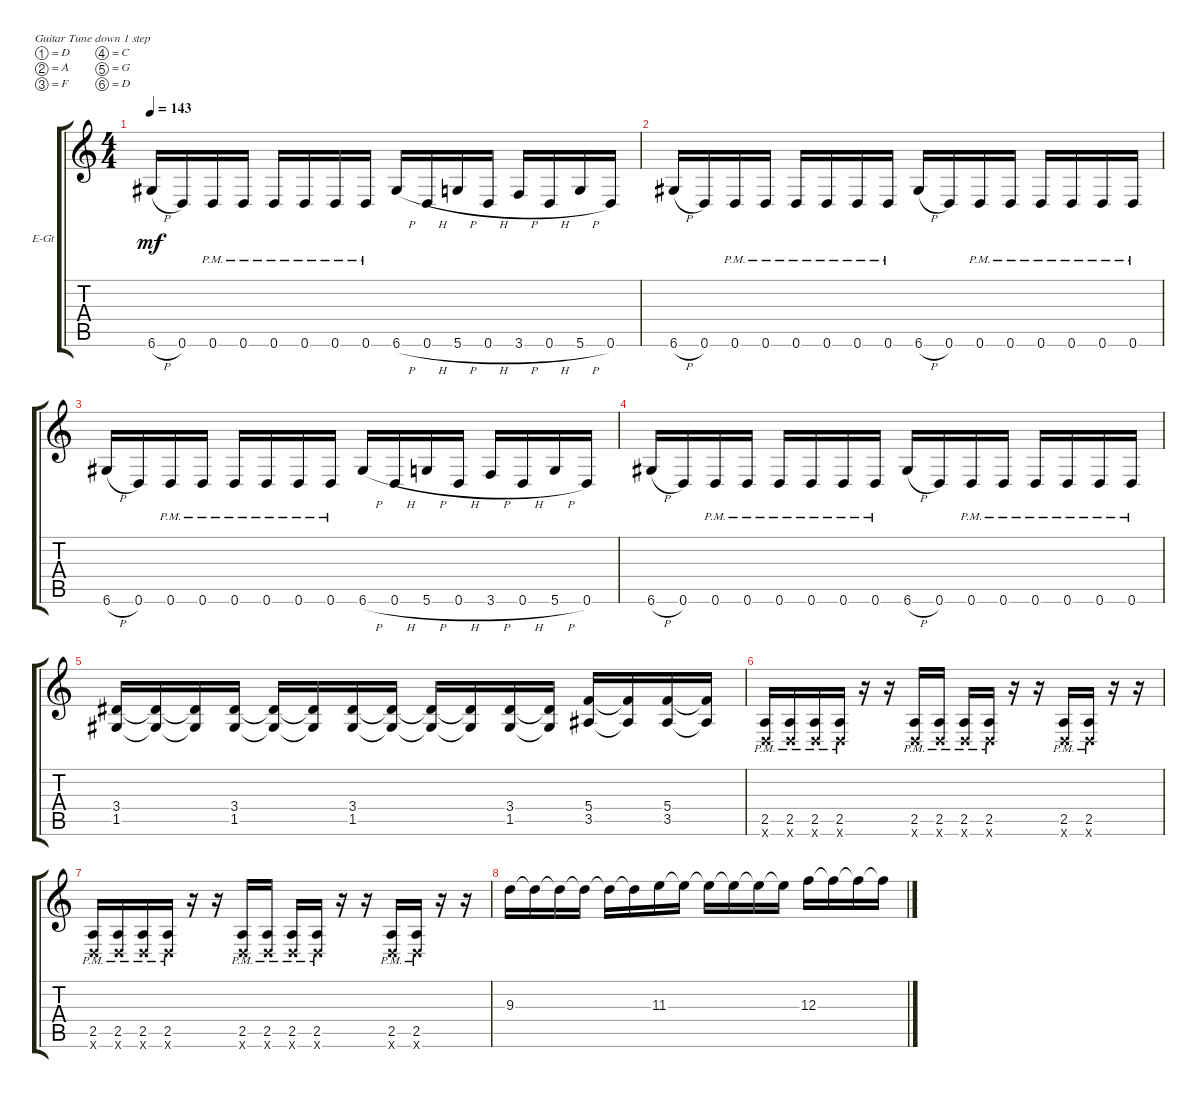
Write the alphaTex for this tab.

\defaultSystemsLayout 4
\bracketExtendMode groupsimilarinstruments
\firstSystemTrackNameOrientation horizontal
\otherSystemsTrackNameOrientation horizontal
\track ("Electric Guitar" "E-Gt") {instrument distortionguitar}
\staff {score tabs}
\tuning (D4 A3 F3 C3 G2 D2)
\ts (4 4)
\tempo 143
\clef g2
\ks c
6.6{h}.16{dy mf} 0.6.16 0.6{pm}.16 0.6{pm}.16 0.6{pm}.16 0.6{pm}.16 0.6{pm}.16 0.6{pm}.16 6.6{h}.16 0.6{h}.16 5.6{h}.16 0.6{h}.16 3.6{h}.16 0.6{h}.16 5.6{h}.16 0.6.16 |
6.6{h}.16 0.6.16 0.6{pm}.16 0.6{pm}.16 0.6{pm}.16 0.6{pm}.16 0.6{pm}.16 0.6{pm}.16 6.6{h}.16 0.6.16 0.6{pm}.16 0.6{pm}.16 0.6{pm}.16 0.6{pm}.16 0.6{pm}.16 0.6{pm}.16 |
6.6{h}.16 0.6.16 0.6{pm}.16 0.6{pm}.16 0.6{pm}.16 0.6{pm}.16 0.6{pm}.16 0.6{pm}.16 6.6{h}.16 0.6{h}.16 5.6{h}.16 0.6{h}.16 3.6{h}.16 0.6{h}.16 5.6{h}.16 0.6.16 |
6.6{h}.16 0.6.16 0.6{pm}.16 0.6{pm}.16 0.6{pm}.16 0.6{pm}.16 0.6{pm}.16 0.6{pm}.16 6.6{h}.16 0.6.16 0.6{pm}.16 0.6{pm}.16 0.6{pm}.16 0.6{pm}.16 0.6{pm}.16 0.6{pm}.16 |
(1.5 3.4).16 (1.5{t} 3.4{t}).16 (1.5{t} 3.4{t}).16 (1.5 3.4).16 (3.4{t} 1.5{t}).16 (3.4{t} 1.5{t}).16 (1.5 3.4).16 (1.5{t} 3.4{t}).16 (1.5{t} 3.4{t}).16 (1.5{t} 3.4{t}).16 (1.5 3.4).16 (3.4{t} 1.5{t}).16 (3.5 5.4).16 (3.5{t} 5.4{t}).16 (3.5 5.4).16 (5.4{t} 3.5{t}).16 |
(0.6{x} 2.5{pm}).16 (0.6{x} 2.5{pm}).16 (0.6{x} 2.5{pm}).16 (0.6{x} 2.5{pm}).16 r.16 r.16 (0.6{x} 2.5{pm}).16 (0.6{x} 2.5{pm}).16 (0.6{x} 2.5{pm}).16 (0.6{x} 2.5{pm}).16 r.16 r.16 (0.6{x} 2.5{pm}).16 (0.6{x} 2.5{pm}).16 r.16 r.16 |
(0.6{x} 2.5{pm}).16 (0.6{x} 2.5{pm}).16 (0.6{x} 2.5{pm}).16 (0.6{x} 2.5{pm}).16 r.16 r.16 (0.6{x} 2.5{pm}).16 (0.6{x} 2.5{pm}).16 (0.6{x} 2.5{pm}).16 (0.6{x} 2.5{pm}).16 r.16 r.16 (0.6{x} 2.5{pm}).16 (0.6{x} 2.5{pm}).16 r.16 r.16 |
9.3.16 9.3{t}.16 9.3{t}.16 9.3{t}.16 9.3{t}.16 9.3{t}.16 11.3.16 11.3{t}.16 11.3{t}.16 11.3{t}.16 11.3{t}.16 11.3{t}.16 12.3.16 12.3{t}.16 12.3{t}.16 12.3{t}.16
